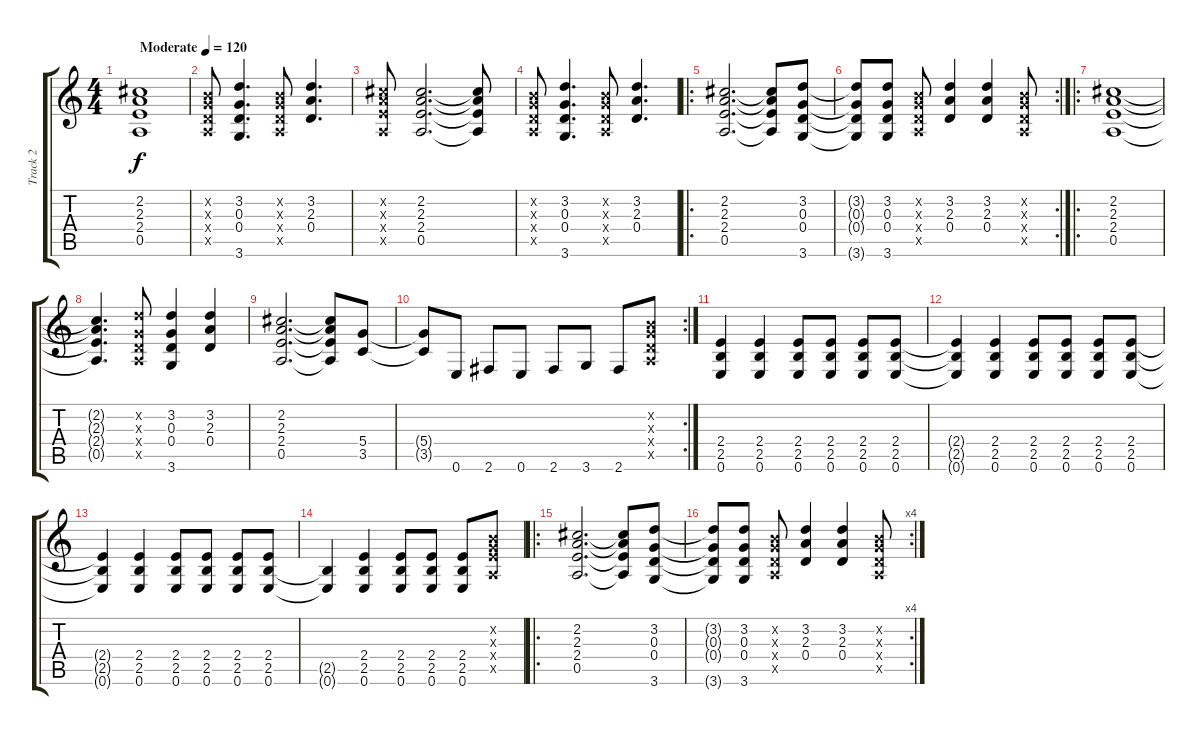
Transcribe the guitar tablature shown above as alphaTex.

\track ("Track 2" "Track 2") {instrument overdrivenguitar}
\staff {score tabs}
\tuning (E4 B3 G3 D3 A2 E2) {hide}
\ts (4 4)
\tempo (120 "Moderate")
\clef g2
\ks c
(2.2 2.3 2.4 0.5).1{dy f instrument overdrivenguitar} |
(0.2{x} 0.3{x} 0.4{x} 0.5{x}).8 (3.2 0.3 0.4 3.6).4{d} (0.2{x} 0.3{x} 0.4{x} 0.5{x}).8 (3.2 2.3 0.4).4{d} |
(2.2{x} 2.3{x} 2.4{x} 0.5{x}).8 (2.2 2.3 2.4 0.5).2{d} (2.2{t} 2.3{t} 2.4{t} 0.5{t}).8 |
(0.2{x} 0.3{x} 0.4{x} 0.5{x}).8 (3.2 0.3 0.4 3.6).4{d} (0.2{x} 0.3{x} 0.4{x} 0.5{x}).8 (3.2 2.3 0.4).4{d} |
\ro
(2.2 2.3 2.4 0.5).2{d} (2.2{t} 2.3{t} 2.4{t} 0.5{t}).8 (3.2 0.3 0.4 3.6).8 |
\rc 2
(3.2{t} 0.3{t} 0.4{t} 3.6{t}).8 (3.2 0.3 0.4 3.6).8 (0.2{x} 0.3{x} 0.4{x} 0.5{x}).8 (3.2 2.3 0.4).4 (3.2 2.3 0.4).4 (0.2{x} 0.3{x} 0.4{x} 0.5{x}).8 |
\ro
(2.2 2.3 2.4 0.5).1 |
(2.2{t} 2.3{t} 2.4{t} 0.5{t}).4{d} (3.2{x} 0.3{x} 0.4{x} 0.5{x}).8 (3.2 0.3 0.4 3.6).4 (3.2 2.3 0.4).4 |
(2.2 2.3 2.4 0.5).2{d} (2.2{t} 2.3{t} 2.4{t} 0.5{t}).8 (5.4 3.5).8 |
\rc 2
(5.4{t} 3.5{t}).8 0.6.8 2.6.8 0.6.8 2.6.8 3.6.8 2.6.8 (0.2{x} 0.3{x} 0.4{x} 0.5{x}).8 |
(2.4 2.5 0.6).4 (2.4 2.5 0.6).4 (2.4 2.5 0.6).8 (2.4 2.5 0.6).8 (2.4 2.5 0.6).8 (2.4 2.5 0.6).8 |
(2.4{t} 2.5{t} 0.6{t}).4 (2.4 2.5 0.6).4 (2.4 2.5 0.6).8 (2.4 2.5 0.6).8 (2.4 2.5 0.6).8 (2.4 2.5 0.6).8 |
(2.4{t} 2.5{t} 0.6{t}).4 (2.4 2.5 0.6).4 (2.4 2.5 0.6).8 (2.4 2.5 0.6).8 (2.4 2.5 0.6).8 (2.4 2.5 0.6).8 |
(2.5{t} 0.6{t}).4 (2.4 2.5 0.6).4 (2.4 2.5 0.6).8 (2.4 2.5 0.6).8 (2.4 2.5 0.6).8 (0.2{x} 0.3{x} 2.4{x} 0.5{x}).8 |
\ro
(2.2 2.3 2.4 0.5).2{d} (2.2{t} 2.3{t} 2.4{t} 0.5{t}).8 (3.2 0.3 0.4 3.6).8 |
\rc 4
(3.2{t} 0.3{t} 0.4{t} 3.6{t}).8 (3.2 0.3 0.4 3.6).8 (0.2{x} 0.3{x} 0.4{x} 0.5{x}).8 (3.2 2.3 0.4).4 (3.2 2.3 0.4).4 (0.2{x} 0.3{x} 0.4{x} 0.5{x}).8
